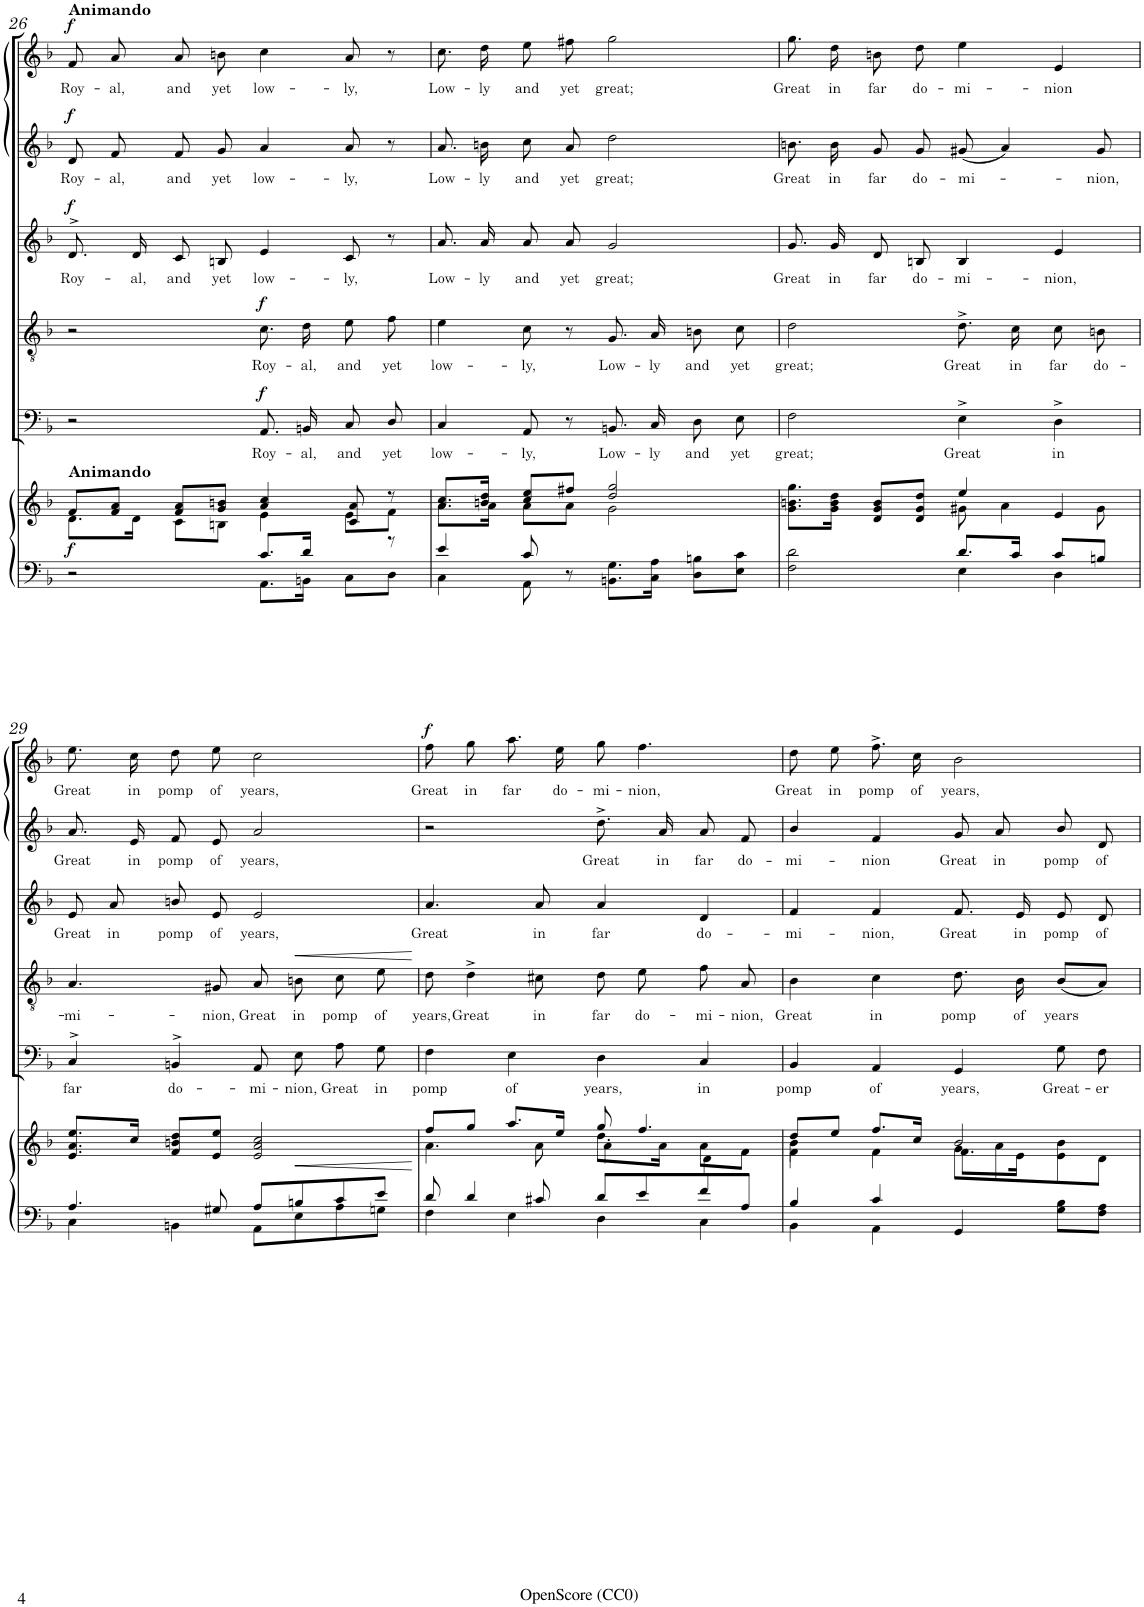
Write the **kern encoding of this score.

**kern	**kern	**dynam	**kern	**text	**dynam	**kern	**text	**dynam	**kern	**text	**dynam	**kern	**text	**dynam	**kern	**text	**dynam
*part6	*part6	*part6	*part5	*part5	*part5	*part4	*part4	*part4	*part3	*part3	*part3	*part2	*part2	*part2	*part1	*part1	*part1
*staff7	*staff6	*staff6/7	*staff5	*staff5	*staff5	*staff4	*staff4	*staff4	*staff3	*staff3	*staff3	*staff2	*staff2	*staff2	*staff1	*staff1	*staff1
*I"Piano for practice only	*	*	*I"Bass	*	*	*I"Tenor	*	*	*I"Alto	*	*	*I"Soprano II	*	*	*I"Soprano I	*	*
*I'Pno	*	*	*	*	*	*	*	*	*	*	*	*	*	*	*	*	*
!!LO:PB:g=z
*clefF4	*clefG2	*	*clefF4	*	*	*clefGv2	*	*	*clefG2	*	*	*clefG2	*	*	*clefG2	*	*
*k[b-]	*k[b-]	*	*k[b-]	*	*	*k[b-]	*	*	*k[b-]	*	*	*k[b-]	*	*	*k[b-]	*	*
*M4/4	*M4/4	*	*M4/4	*	*	*M4/4	*	*	*M4/4	*	*	*M4/4	*	*	*M4/4	*	*
=26	=26	=26	=26	=26	=26	=26	=26	=26	=26	=26	=26	=26	=26	=26	=26	=26	=26
*^	*^	*	*	*	*	*	*	*	*	*	*	*	*	*	*	*	*
*	*	*	*^	*	*	*	*	*	*	*	*	*	*	*	*	*	*	*	*
!	!	!	!	!	!	!	!	!	!	!	!	!	!	!	!	!	!	!LO:TX:a:B:t=Animando	!	!
!	!	!LO:TX:a:B:t=Animando	!	!	!	!	!	!	!	!	!	!	!	!	!	!	!	!	!	!
!	!	!	!	!	!LO:DY:b	!	!	!	!	!	!	!	!LO:LY:b	!LO:DY:a	!	!LO:LY:b	!LO:DY:a	!	!LO:LY:b	!LO:DY:a
2r	2ryy	8f/L	4ryy	8.d\L	f	2r	.	.	2r	.	.	8.d^>/L	Roy-	f	8d/L	Roy-	f	8f/L	Roy-	f
!	!	!	!	!	!	!	!	!	!	!	!	!	!	!	!	!LO:LY:b	!	!	!LO:LY:b	!
.	.	8f/ 8a/J	.	.	.	.	.	.	.	.	.	.	.	.	8f/J	-al,	.	8a/J	-al,	.
!	!	!	!	!	!	!	!	!	!	!	!	!	!LO:LY:b	!	!	!	!	!	!	!
.	.	.	.	16d\Jk	.	.	.	.	.	.	.	16d/Jk	-al,	.	.	.	.	.	.	.
!	!	!	!	!	!	!	!	!	!	!	!	!	!LO:LY:b	!	!	!LO:LY:b	!	!	!LO:LY:b	!
.	.	8f/ 8a/L	8c\L	8ryy	.	.	.	.	.	.	.	8c/L	and	.	8f/L	and	.	8a/L	and	.
!	!	!	!	!	!	!	!	!	!	!	!	!	!LO:LY:b	!	!	!LO:LY:b	!	!	!LO:LY:b	!
*	*	*	*v	*v	*	*	*	*	*	*	*	*	*	*	*	*	*	*	*	*
.	.	8g/ 8bn/J	8Bn\J	.	.	.	.	.	.	.	8Bn/J	yet	.	8g/J	yet	.	8bn/J	yet	.
!	!	!	!	!	!	!LO:LY:b	!LO:DY:a	!	!LO:LY:b	!LO:DY:a	!	!LO:LY:b	!	!	!LO:LY:b	!	!	!LO:LY:b	!
8.c/L	8.AA\L	4a/ 4cc/	4e\	.	8.AA/L	Roy-	f	8.c\	Roy-	f	4e/	low-	.	4a/	low-	.	4cc\	low-	.
!	!	!	!	!	!	!LO:LY:b	!	!	!LO:LY:b	!	!	!	!	!	!	!	!	!	!
16d/Jk	16BBn\Jk	.	.	.	16BBn/Jk	-al,	.	16d\	-al,	.	.	.	.	.	.	.	.	.	.
!	!	!	!	!	!	!LO:LY:b	!	!	!LO:LY:b	!	!	!LO:LY:b	!	!	!LO:LY:b	!	!	!LO:LY:b	!
8C\L	4ryy	8c/ 8a/	8e\L	.	8C/L	and	.	8e\	and	.	8c/	-ly,	.	8a/	-ly,	.	8a/	-ly,	.
*	*	*	*^	*	*	*	*	*	*	*	*	*	*	*	*	*	*	*	*
!	!	!	!	!	!	!	!LO:LY:b	!	!	!LO:LY:b	!	!	!	!	!	!	!	!	!	!
8D\J	.	8r	8f\J	8r	.	8D/J	yet	.	8f\	yet	.	8r	.	.	8r	.	.	8r	.	.
=27	=27	=27	=27	=27	=27	=27	=27	=27	=27	=27	=27	=27	=27	=27	=27	=27	=27	=27	=27	=27
!	!	!	!	!	!	!	!LO:LY:b	!	!	!LO:LY:b	!	!	!LO:LY:b	!	!	!LO:LY:b	!	!	!LO:LY:b	!
*	*	*	*v	*v	*	*	*	*	*	*	*	*	*	*	*	*	*	*	*	*
4e/	4C\	8.a/ 8.cc/L	8.a\L	.	4C/	low-	.	4e\	low-	.	8.a/L	Low-	.	8.a/L	Low-	.	8.cc\L	Low-	.
!	!	!	!	!	!	!	!	!	!	!	!	!LO:LY:b	!	!	!LO:LY:b	!	!	!LO:LY:b	!
.	.	16bn/ 16dd/Jk	16a\Jk	.	.	.	.	.	.	.	16a/Jk	-ly	.	16bn/Jk	-ly	.	16dd\Jk	-ly	.
!	!	!	!	!	!	!LO:LY:b	!	!	!LO:LY:b	!	!	!LO:LY:b	!	!	!LO:LY:b	!	!	!LO:LY:b	!
8c/	8AA\	8cc/ 8ee/L	8a\L	.	8AA/	-ly,	.	8c\	-ly,	.	8a/L	and	.	8cc\L	and	.	8ee\L	and	.
!	!	!	!	!	!	!	!	!	!	!	!	!LO:LY:b	!	!	!LO:LY:b	!	!	!LO:LY:b	!
8r	2ryy	8ff#X/J	8a\J	.	8r	.	.	8r	.	.	8a/J	yet	.	8a\J	yet	.	8ff#X\J	yet	.
!	!	!	!	!	!	!LO:LY:b	!	!	!LO:LY:b	!	!	!LO:LY:b	!	!	!LO:LY:b	!	!	!LO:LY:b	!
8.BBn\ 8.G\L	.	2dd/ 2gg/	2g\	.	8.BBn/L	Low-	.	8.G/	Low-	.	2g/	great;	.	2dd\	great;	.	2gg\	great;	.
!	!	!	!	!	!	!LO:LY:b	!	!	!LO:LY:b	!	!	!	!	!	!	!	!	!	!
16C\ 16A\Jk	.	.	.	.	16C/Jk	-ly	.	16A/	-ly	.	.	.	.	.	.	.	.	.	.
!	!	!	!	!	!	!LO:LY:b	!	!	!LO:LY:b	!	!	!	!	!	!	!	!	!	!
8D\ 8Bn\L	.	.	.	.	8D\L	and	.	8Bn\	and	.	.	.	.	.	.	.	.	.	.
!	!	!	!	!	!	!LO:LY:b	!	!	!LO:LY:b	!	!	!	!	!	!	!	!	!	!
8E\ 8c\J	8ryy	.	.	.	8E\J	yet	.	8c\	yet	.	.	.	.	.	.	.	.	.	.
=28	=28	=28	=28	=28	=28	=28	=28	=28	=28	=28	=28	=28	=28	=28	=28	=28	=28	=28	=28
!	!	!	!	!	!	!LO:LY:b	!	!	!LO:LY:b	!	!	!LO:LY:b	!	!	!LO:LY:b	!	!	!LO:LY:b	!
2F\ 2d\	2ryy	8.g\ 8.bn\ 8.gg\L	2ryy	.	2F\	great;	.	2d\	great;	.	8.g/L	Great	.	8.bn\L	Great	.	8.gg\L	Great	.
!	!	!	!	!	!	!	!	!	!	!	!	!LO:LY:b	!	!	!LO:LY:b	!	!	!LO:LY:b	!
.	.	16g\ 16b\ 16dd\Jk	.	.	.	.	.	.	.	.	16g/Jk	in	.	16b\Jk	in	.	16dd\Jk	in	.
!	!	!	!	!	!	!	!	!	!	!	!	!LO:LY:b	!	!	!LO:LY:b	!	!	!LO:LY:b	!
.	.	8d/ 8g/ 8b/L	.	.	.	.	.	.	.	.	8d/L	far	.	8g/L	far	.	8bn\L	far	.
!	!	!	!	!	!	!	!	!	!	!	!	!LO:LY:b	!	!	!LO:LY:b	!	!	!LO:LY:b	!
.	.	8d/ 8g/ 8dd/J	.	.	.	.	.	.	.	.	8Bn/J	do-	.	8g/J	do-	.	8dd\J	do-	.
!	!	!	!	!	!	!LO:LY:b	!	!	!LO:LY:b	!	!	!LO:LY:b	!	!	!LO:LY:b	!	!	!LO:LY:b	!
8.d/L	4E\	4ee/	8g#X\	.	4E^\	Great	.	8.d^\	Great	.	4B/	-mi-	.	(8g#X/	-mi-	.	4ee\	-mi-	.
.	.	.	4a\	.	.	.	.	.	.	.	.	.	.	4a/)	.	.	.	.	.
!	!	!	!	!	!	!	!	!	!LO:LY:b	!	!	!	!	!	!	!	!	!	!
16c/Jk	.	.	.	.	.	.	.	16c\	in	.	.	.	.	.	.	.	.	.	.
!	!	!	!	!	!	!LO:LY:b	!	!	!LO:LY:b	!	!	!LO:LY:b	!	!	!	!	!	!LO:LY:b	!
8c/L	4D\	4e/	.	.	4D^\	in	.	8c\	far	.	4e/	-nion,	.	.	.	.	4e/	-nion	.
!	!	!	!	!	!	!	!	!	!LO:LY:b	!	!	!	!	!	!LO:LY:b	!	!	!	!
8Bn/J	.	.	8g#\	.	.	.	.	8Bn\	do-	.	.	.	.	8g#/	-nion,	.	.	.	.
!!LO:LB:g=z
=29	=29	=29	=29	=29	=29	=29	=29	=29	=29	=29	=29	=29	=29	=29	=29	=29	=29	=29	=29
!	!	!	!	!	!	!LO:LY:b	!	!	!LO:LY:b	!	!	!LO:LY:b	!	!	!LO:LY:b	!	!	!LO:LY:b	!
*	*	*v	*v	*	*	*	*	*	*	*	*	*	*	*	*	*	*	*	*
4.A/	4C\	8.e/ 8.a/ 8.ee/L	.	4C^>/	far	.	4.A/	-mi-	.	8e/L	Great	.	8.a/L	Great	.	8.ee\L	Great	.
!	!	!	!	!	!	!	!	!	!	!	!LO:LY:b	!	!	!	!	!	!	!
.	.	.	.	.	.	.	.	.	.	8a/J	in	.	.	.	.	.	.	.
!	!	!	!	!	!	!	!	!	!	!	!	!	!	!LO:LY:b	!	!	!LO:LY:b	!
.	.	16cc/Jk	.	.	.	.	.	.	.	.	.	.	16e/Jk	in	.	16cc\Jk	in	.
!	!	!	!	!	!LO:LY:b	!	!	!	!	!	!LO:LY:b	!	!	!LO:LY:b	!	!	!LO:LY:b	!
.	4BBn\	8f/ 8bn/ 8dd/L	.	4BBn^>/	do-	.	.	.	.	8bn/L	pomp	.	8f/L	pomp	.	8dd\L	pomp	.
!	!	!	!	!	!	!	!	!LO:LY:b	!	!	!LO:LY:b	!	!	!LO:LY:b	!	!	!LO:LY:b	!
8G#X/	.	8e/ 8ee/J	.	.	.	.	8G#X/	-nion,	.	8e/J	of	.	8e/J	of	.	8ee\J	of	.
!	!	!	!	!	!LO:LY:b	!	!	!LO:LY:b	!	!	!LO:LY:b	!	!	!LO:LY:b	!	!	!LO:LY:b	!
8A/L	8AA\L	2e/ 2a/ 2cc/	.	8AA/L	-mi-	.	8A/	Great	.	2e/	years,	.	2a/	years,	.	2cc\	years,	.
!	!	!	!	!	!LO:LY:b	!	!	!LO:LY:b	!LO:HP:b	!	!	!	!	!	!	!	!	!
8Bn/	8E\	.	.	8E/J	-nion,	.	8Bn\	in	<	.	.	.	.	.	.	.	.	.
!	!	!	!	!	!LO:LY:b	!	!	!LO:LY:b	!	!	!	!	!	!	!	!	!	!
8c/	8A\	.	.	8A\L	Great	.	8c\	pomp	.	.	.	.	.	.	.	.	.	.
!	!	!	!	!	!LO:LY:b	!	!	!LO:LY:b	!	!	!	!	!	!	!	!	!	!
8e/J	8Gn\J	.	.	8G\J	in	.	8e\	of	.	.	.	.	.	.	.	.	.	.
*v	*v	*	*	*	*	*	*	*	*	*	*	*	*	*	*	*	*	*
.	.	.	.	.	.	.	.	[	.	.	.	.	.	.	.	.	.
=30	=30	=30	=30	=30	=30	=30	=30	=30	=30	=30	=30	=30	=30	=30	=30	=30	=30
*^	*^	*	*	*	*	*	*	*	*	*	*	*	*	*	*	*	*
*	*	*	*^	*	*	*	*	*	*	*	*	*	*	*	*	*	*	*	*
!	!	!	!	!	!	!	!LO:LY:b	!	!	!LO:LY:b	!	!	!LO:LY:b	!	!	!	!	!	!LO:LY:b	!LO:DY:a
8d/	4F\	8ff/L	4.a\	2ryy	.	4F\	pomp	.	8d\	years,	.	4.a/	Great	.	2r	.	.	8ff\L	Great	f
!	!	!	!	!	!	!	!	!	!	!LO:LY:b	!	!	!	!	!	!	!	!	!LO:LY:b	!
4d/	.	8gg/J	.	.	.	.	.	.	4d^\	Great	.	.	.	.	.	.	.	8gg\J	in	.
!	!	!	!	!	!	!	!LO:LY:b	!	!	!	!	!	!	!	!	!	!	!	!LO:LY:b	!
.	4E\	8.aa/L	.	.	.	4E\	of	.	.	.	.	.	.	.	.	.	.	8.aa\L	far	.
!	!	!	!	!	!	!	!	!	!	!LO:LY:b	!	!	!LO:LY:b	!	!	!	!	!	!	!
8c#X/	.	.	8a\	.	.	.	.	.	8c#X\	in	.	8a/	in	.	.	.	.	.	.	.
!	!	!	!	!	!	!	!	!	!	!	!	!	!	!	!	!	!	!	!LO:LY:b	!
.	.	16ee/Jk	.	.	.	.	.	.	.	.	.	.	.	.	.	.	.	16ee\Jk	do-	.
!	!	!	!	!	!	!	!LO:LY:b	!	!	!LO:LY:b	!	!	!LO:LY:b	!	!	!LO:LY:b	!	!	!LO:LY:b	!
8d/L	4D\	8gg/	8.dd\L	4a\	.	4D\	years,	.	8d\	far	.	4a/	far	.	8.dd^\L	Great	.	8gg\	-mi-	.
!	!	!	!	!	!	!	!	!	!	!LO:LY:b	!	!	!	!	!	!	!	!	!LO:LY:b	!
8e/	.	4.ff/	.	.	.	.	.	.	8e\	do-	.	.	.	.	.	.	.	4.ff\	-nion,	.
!	!	!	!	!	!	!	!	!	!	!	!	!	!	!	!	!LO:LY:b	!	!	!	!
.	.	.	16a\Jk	.	.	.	.	.	.	.	.	.	.	.	16a\Jk	in	.	.	.	.
!	!	!	!	!	!	!	!LO:LY:b	!	!	!LO:LY:b	!	!	!LO:LY:b	!	!	!LO:LY:b	!	!	!	!
8f/	4C\	.	8a\L	4d\	.	4C/	in	.	8f\	-mi-	.	4d/	do-	.	8a/L	far	.	.	.	.
!	!	!	!	!	!	!	!	!	!	!LO:LY:b	!	!	!	!	!	!LO:LY:b	!	!	!	!
8A/J	.	.	8f\J	.	.	.	.	.	8A/	-nion,	.	.	.	.	8f/J	do-	.	.	.	.
=31	=31	=31	=31	=31	=31	=31	=31	=31	=31	=31	=31	=31	=31	=31	=31	=31	=31	=31	=31	=31
*	*	*	*	*^	*	*	*	*	*	*	*	*	*	*	*	*	*	*	*	*
!	!	!	!	!	!	!	!	!LO:LY:b	!	!	!LO:LY:b	!	!	!LO:LY:b	!	!	!LO:LY:b	!	!	!LO:LY:b	!
4B-/	4BB-\	8dd/L	4b-\	4f\	2ryy	.	4BB-/	pomp	.	4B-\	Great	.	4f/	-mi-	.	4b-/	-mi-	.	8dd\L	Great	.
!	!	!	!	!	!	!	!	!	!	!	!	!	!	!	!	!	!	!	!	!LO:LY:b	!
.	.	8ee/J	.	.	.	.	.	.	.	.	.	.	.	.	.	.	.	.	8ee\J	in	.
!	!	!	!	!	!	!	!	!LO:LY:b	!	!	!LO:LY:b	!	!	!LO:LY:b	!	!	!LO:LY:b	!	!	!LO:LY:b	!
4c/	4AA\	8.ff/L	4ryy	4f\	.	.	4AA/	of	.	4c\	in	.	4f/	-nion,	.	4f/	-nion	.	8.ff^\L	pomp	.
!	!	!	!	!	!	!	!	!	!	!	!	!	!	!	!	!	!	!	!	!LO:LY:b	!
.	.	16cc/Jk	.	.	.	.	.	.	.	.	.	.	.	.	.	.	.	.	16cc\Jk	of	.
!	!	!	!	!	!	!	!	!LO:LY:b	!	!	!LO:LY:b	!	!	!LO:LY:b	!	!	!LO:LY:b	!	!	!LO:LY:b	!
4GG/	2ryy	8.f\L	8g\L	2ryy	2b-/	.	4GG/	years,	.	8.d\	pomp	.	8.f/L	Great	.	8g/L	Great	.	2b-\	years,	.
!	!	!	!	!	!	!	!	!	!	!	!	!	!	!	!	!	!LO:LY:b	!	!	!	!
.	.	.	8a\	.	.	.	.	.	.	.	.	.	.	.	.	8a/J	in	.	.	.	.
!	!	!	!	!	!	!	!	!	!	!	!LO:LY:b	!	!	!LO:LY:b	!	!	!	!	!	!	!
.	.	16e\Jk	.	.	.	.	.	.	.	16B-\	of	.	16e/Jk	in	.	.	.	.	.	.	.
!	!	!	!	!	!	!	!	!LO:LY:b	!	!	!LO:LY:b	!	!	!LO:LY:b	!	!	!LO:LY:b	!	!	!	!
8G\ 8B-\L	.	4ryy	8e\ 8b-\	.	.	.	8G\L	Great-	.	(8B-/L	years	.	8e/L	pomp	.	8b-/L	pomp	.	.	.	.
!	!	!	!	!	!	!	!	!LO:LY:b	!	!	!	!	!	!LO:LY:b	!	!	!LO:LY:b	!	!	!	!
8F\ 8A\J	.	.	8d\J	.	.	.	8F\J	-er	.	8A/J)	.	.	8d/J	of	.	8d/J	of	.	.	.	.
*v	*v	*	*	*	*	*	*	*	*	*	*	*	*	*	*	*	*	*	*	*	*
*	*v	*v	*v	*v	*	*	*	*	*	*	*	*	*	*	*	*	*	*	*	*
=	=	=	=	=	=	=	=	=	=	=	=	=	=	=	=	=	=
*-	*-	*-	*-	*-	*-	*-	*-	*-	*-	*-	*-	*-	*-	*-	*-	*-	*-
